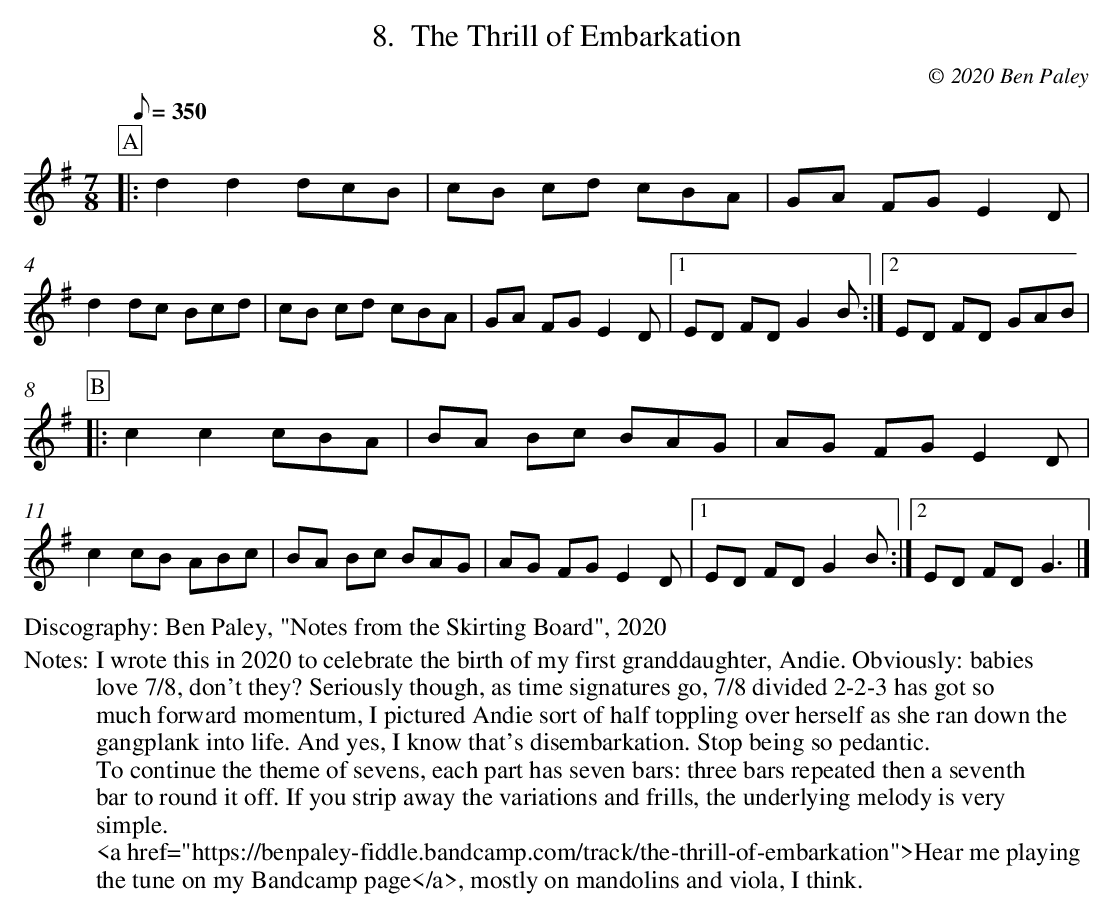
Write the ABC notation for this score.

X:1
T:The Thrill of Embarkation
L:1/8
M:7/8
C:© 2020 Ben Paley
Q:1/8=350
K:G
P:A
|: d2 d2 dcB | cB cd cBA | GA FG E2D |
d2 dc Bcd | cB cd cBA | GA FG E2D |1 ED FD G2B :|2 ED FD GAB |
P:B
|: c2 c2 cBA | BA Bc BAG | AG FG E2D |
c2 cB ABc | BA Bc BAG | AG FG E2D |1 ED FD G2B :|2 ED FD G3 |]
